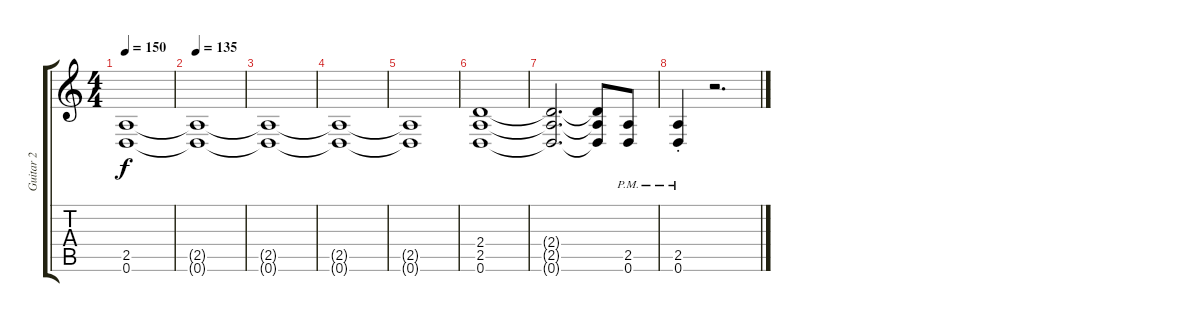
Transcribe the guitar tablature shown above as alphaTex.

\track ("Guitar 2" "Guitar 2") {instrument distortionguitar}
\staff {score tabs}
\tuning (D4 A3 F3 C3 G2 D2) {hide}
\ts (4 4)
\tempo 150
\clef g2
\ks c
(2.5{t} 0.6{t}).1{dy f volume 5} |
\tempo 135
(2.5{t} 0.6{t}).1 |
(2.5{t} 0.6{t}).1 |
(2.5{t} 0.6{t}).1 |
(2.5{t} 0.6{t}).1 |
(2.4 2.5 0.6).1{volume 16} |
(2.4{t} 2.5{t} 0.6{t}).2{d} (2.4{t} 2.5{t} 0.6{t}).8 (2.5{pm} 0.6{pm}).8 |
(2.5{pm st} 0.6{pm st}).4 r.2{d}
